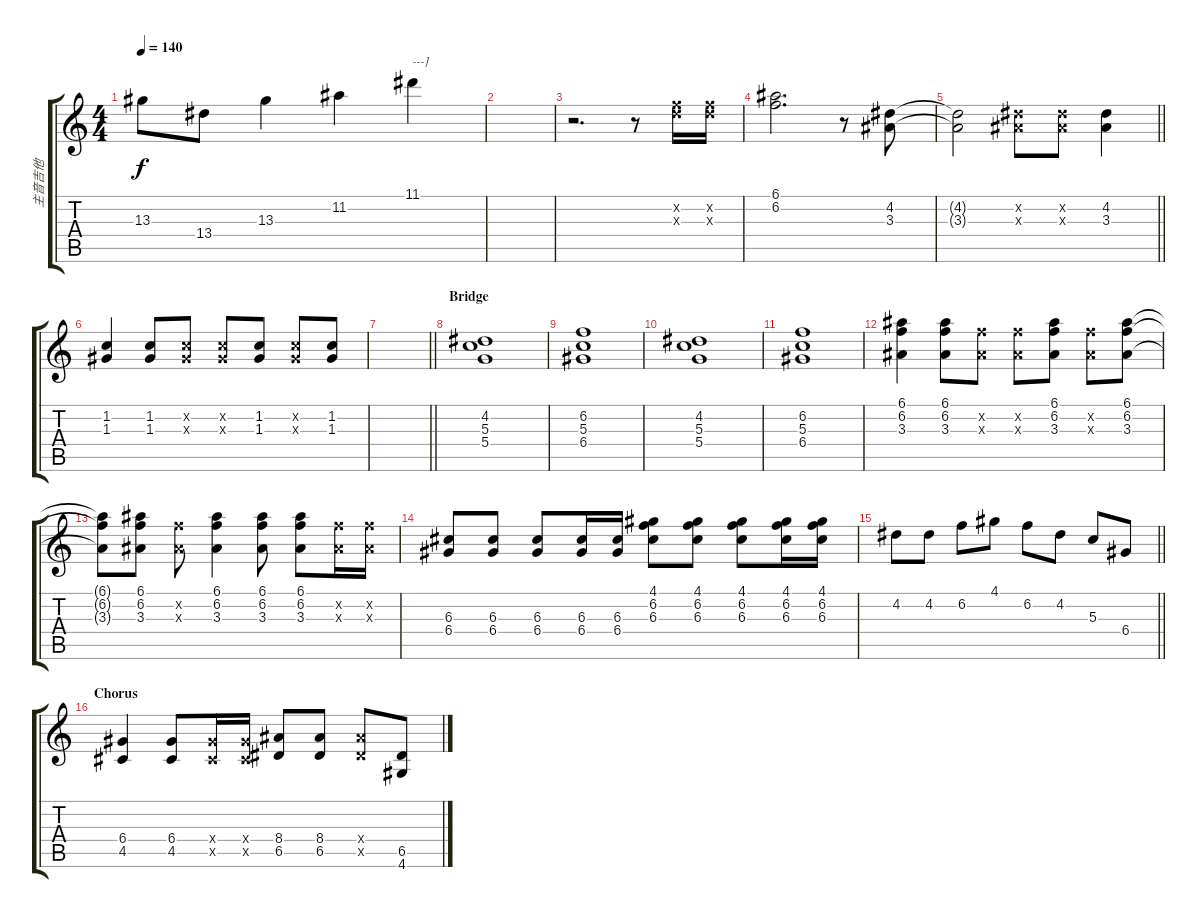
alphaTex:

\track ("主音吉他" "主音吉他") {instrument overdrivenguitar}
\staff {score tabs}
\tuning (E4 B3 G3 D3 A2 E2) {hide}
\ts (4 4)
\tempo 140
\clef g2
\ks c
13.3{t}.8{dy f} 13.4.8 13.3.4 11.2.4 11.1.4{txt "---]"} |
|
r.2{d} r.8 (6.2{x} 7.3{x}).16 (6.2{x} 7.3{x}).16 |
(6.1 6.2).2{d} r.8 (4.2 3.3).8 |
\barLineRight lightlight
(4.2{t} 3.3{t}).2 (4.2{x} 3.3{x}).8 (4.2{x} 3.3{x}).8 (4.2 3.3).4 |
(1.2 1.3).4 (1.2 1.3).8 (1.2{x} 1.3{x}).8 (1.2{x} 1.3{x}).8 (1.2 1.3).8 (1.2{x} 1.3{x}).8 (1.2 1.3).8 |
\barLineRight lightlight
|
\section ("" "Bridge")
(4.2 5.3 5.4).1 |
(6.2 5.3 6.4).1 |
(4.2 5.3 5.4).1 |
(6.2 5.3 6.4).1 |
(6.1 6.2 3.3).4 (6.1 6.2 3.3).8 (6.2{x} 3.3{x}).8 (6.2{x} 3.3{x}).8 (6.1 6.2 3.3).8 (6.2{x} 3.3{x}).8 (6.1 6.2 3.3).8 |
(6.1{t} 6.2{t} 3.3{t}).8 (6.1 6.2 3.3).8 (6.2{x} 3.3{x}).8 (6.1 6.2 3.3).4 (6.1 6.2 3.3).8 (6.1 6.2 3.3).8 (6.2{x} 3.3{x}).16 (6.2{x} 3.3{x}).16 |
(6.3 6.4).8 (6.3 6.4).8 (6.3 6.4).8 (6.3 6.4).16 (6.3 6.4).16 (4.1 6.2 6.3).8 (4.1 6.2 6.3).8 (4.1 6.2 6.3).8 (4.1 6.2 6.3).16 (4.1 6.2 6.3).16 |
\barLineRight lightlight
4.2.8 4.2.8 6.2.8 4.1.8 6.2.8 4.2.8 5.3.8 6.4.8 |
\section ("" "Chorus")
(6.4 4.5).4 (6.4 4.5).8 (6.4{x} 4.5{x}).16 (6.4{x} 4.5{x}).16 (8.4 6.5).8 (8.4 6.5).8 (8.4{x} 6.5{x}).8 (6.5 4.6).8
